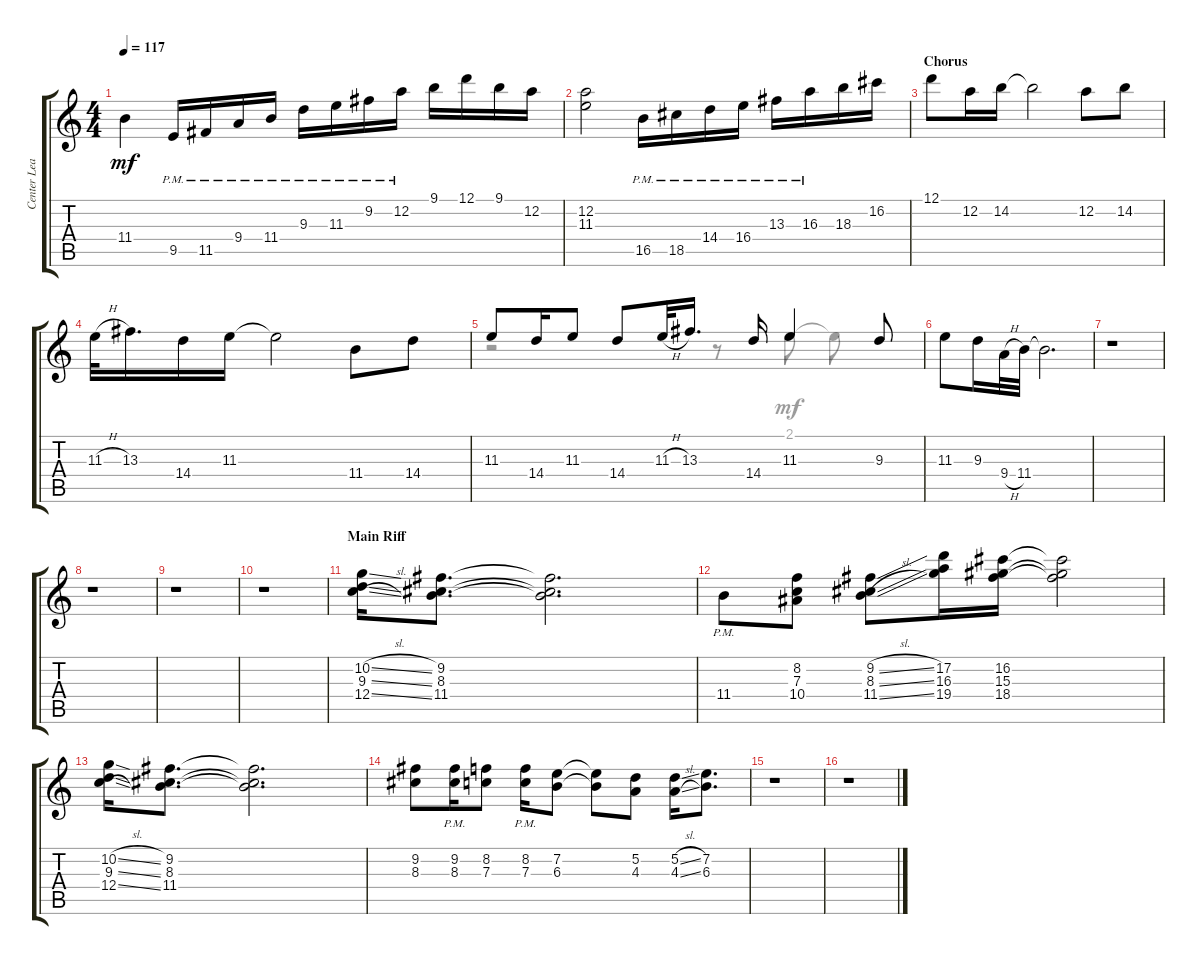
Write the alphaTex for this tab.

\track ("Center Lead 1" "Center Lea") {instrument overdrivenguitar}
\staff {score tabs}
\tuning (D4 A3 F3 C3 G2 C2) {hide}
\voice
\ts (4 4)
\tempo 117
\clef g2
\ks aminor
11.4.4{dy mf} 9.5{pm}.16 11.5{pm}.16 9.4{pm}.16 11.4{pm}.16 9.3{pm}.16 11.3{pm}.16 9.2{pm}.16 12.2{pm}.16 9.1.16 12.1.16 9.1.16 12.2.16 |
(12.2 11.3).2 16.5{pm}.16 18.5{pm}.16 14.4{pm}.16 16.4{pm}.16 13.3{pm}.16 16.3{pm}.16 18.3.16 16.2.16 |
\section ("" "Chorus")
12.1.8 12.2.16 14.2.16 14.2{t}.2 12.2.8 14.2.8 |
11.3{h}.32 13.3.16{d} 14.4.16 11.3.16 11.3{t}.2 11.4.8 14.4.8 |
11.3.8 14.4.16 11.3.8 14.4.8 11.3{h}.32 13.3.16{d} 14.4.16 11.3.4 9.3.8 |
11.3.8 9.3.16 9.4{h}.32 11.4.32 11.4{t}.2{d} |
r.1 |
r.1 |
r.1 |
r.1 |
\section ("" "Main Riff")
(10.2{sl} 9.3{sl} 12.4{sl}).16 (9.2 8.3 11.4).8{d} (9.2{t} 8.3{t} 11.4{t}).2{d} |
11.4{pm}.8 (8.2 7.3 10.4).8 (9.2{sl} 8.3{sl} 11.4{sl}).8 (17.2 16.3 19.4).16 (16.2 15.3 18.4).16 (16.2{t} 15.3{t} 18.4{t}).2 |
(10.2{sl} 9.3{sl} 12.4{sl}).16 (9.2 8.3 11.4).8{d} (9.2{t} 8.3{t} 11.4{t}).2{d} |
(9.2 8.3).8 (9.2{pm} 8.3{pm}).16 (8.2 7.3).8 (8.2{pm} 7.3{pm}).16 (7.2 6.3).8 (7.2{t} 6.3{t}).8 (5.2 4.3).8 (5.2{sl} 4.3{sl}).16 (7.2 6.3).8{d} |
r.1 |
r.1
\voice
\clef g2
\ottava regular
\simile none
\ks aminor
|
|
|
|
r.2 r.8 2.1.8 2.1{t}.8 |
|
|
|
|
|
|
|
|
|
|
